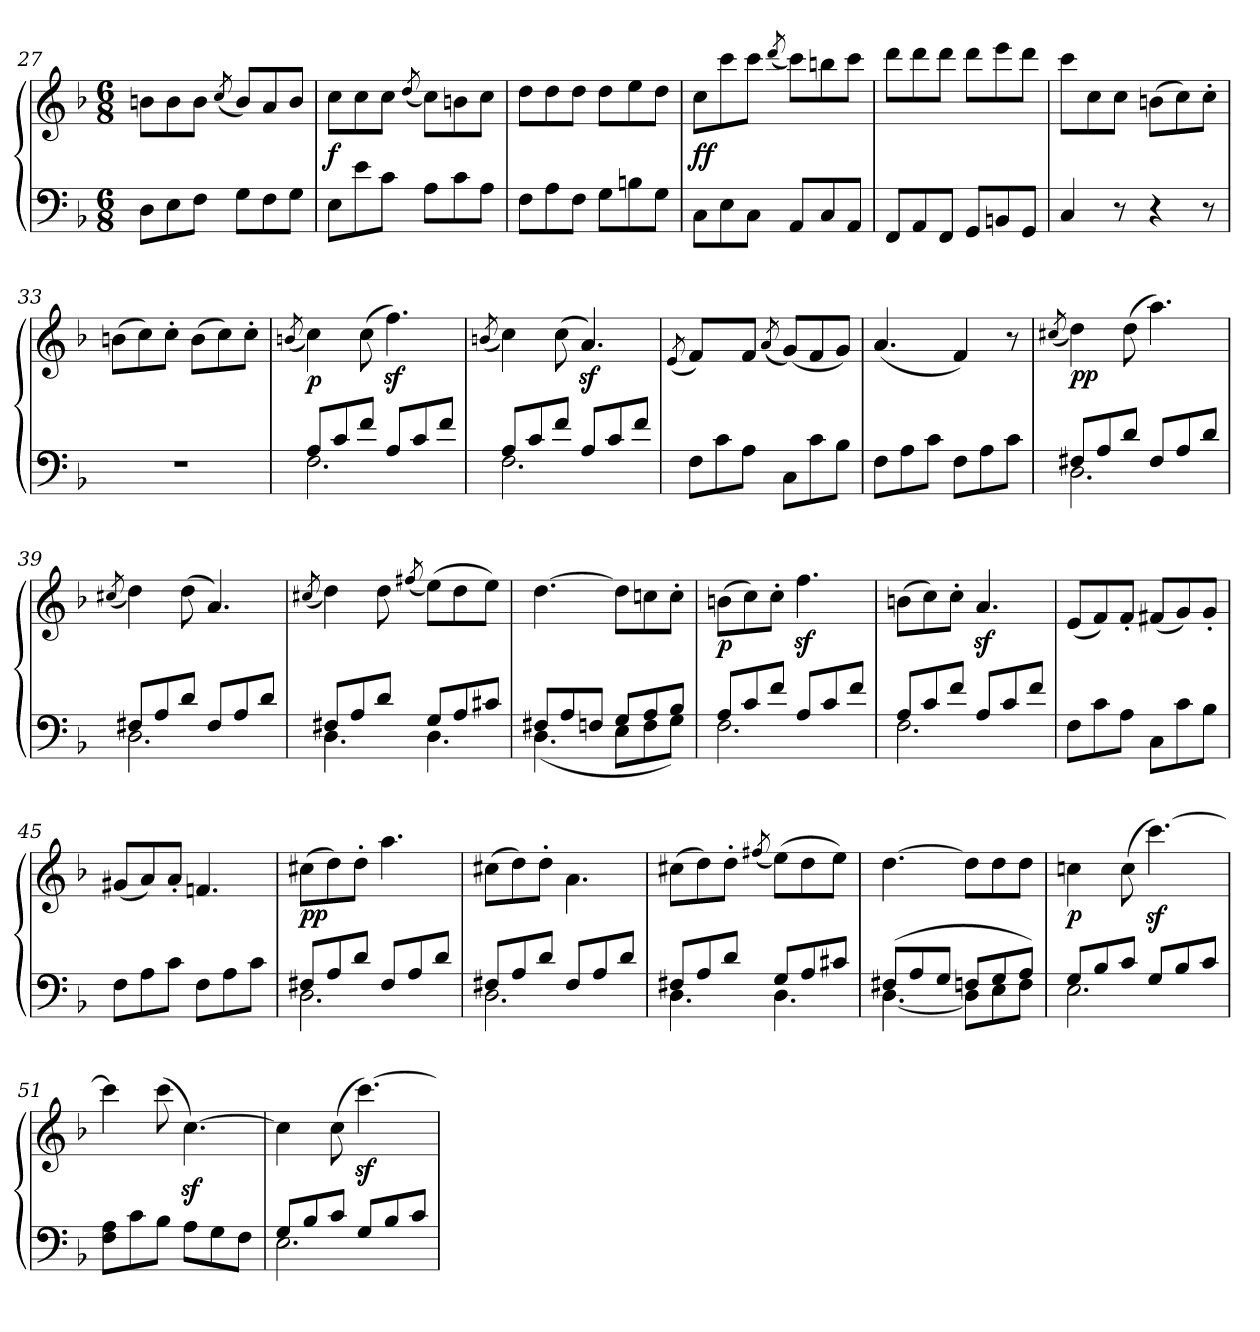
**kern	**kern	**dynam
*part1	*part1	*part1
*staff2	*staff1	*staff1/2
!!LO:LB:g=z
*clefF4	*clefG2	*
*k[b-]	*k[b-]	*
*F:	*F:	*
*M6/8	*M6/8	*
=27	=27	=27
8DL	8bnL	.
8E	8b	.
8FJ	8bJ	.
.	(<8qcc/	.
8GL	8bL)	.
8F	8a	.
8GJ	8bJ	.
=28	=28	=28
8EL	8ccL	f
8e	8cc	.
8cJ	8ccJ	.
.	(<8qdd/	.
8AL	8ccL)	.
8c	8bn	.
8AJ	8ccJ	.
=29	=29	=29
8FL	8ddL	.
8A	8dd	.
8FJ	8ddJ	.
8GL	8ddL	.
8Bn	8ee	.
8GJ	8ddJ	.
=30	=30	=30
8CL	8ccL	ff
8E	8ccc	.
8CJ	8cccJ	.
.	(<8qddd/	.
8AAL	8cccL)	.
8C	8bbn	.
8AAJ	8cccJ	.
=31	=31	=31
8FFL	8dddL	.
8AA	8ddd	.
8FFJ	8dddJ	.
8GGL	8dddL	.
8BBn	8eee	.
8GGJ	8dddJ	.
=32	=32	=32
*	*^	*
4C	8cccL	4ryy	.
.	8cc	.	.
8r	8ccJ	16ryy	.
!	!	!	!LO:DY:b
.	.	4..ryy	decresc.
4r	(>8bnL	.	.
.	8cc)	.	.
8r	8cc'J	.	.
*	*v	*v	*
=33	=33	=33
2.r	(>8bn\L	.
.	8cc\)	.
.	8cc'\J	.
.	(>8b\L	.
.	8cc\)	.
.	8cc'\J	.
!!LO:LB:g=z
=34	=34	=34
.	(<8qbn/	.
*^	*	*
!	!	!	!LO:DY:b
8A/L	2.F\	4cc\)	p
8c/	.	.	.
8f/J	.	(>8cc\	.
8A/L	.	4.ffz<\)	.
8c/	.	.	.
8f/J	.	.	.
=35	=35	=35	=35
.	.	(<8qbn/	.
8A/L	2.F\	4cc\)	.
8c/	.	.	.
8f/J	.	(>8cc\	.
8A/L	.	4.az<)	.
8c/	.	.	.
8f/J	.	.	.
*v	*v	*	*
=36	=36	=36
.	(<8qe	.
8F\L	4f)	.
8c\	.	.
8A\J	8fJ	.
.	(<8qa	.
8C\L	(<8gL)	.
8c\	8f	.
8B-\J	8gJ)	.
=37	=37	=37
8F\L	(<4.a/	.
8A\	.	.
8c\J	.	.
8F\L	4f/)	.
8A\	.	.
8c\J	8r	.
=38	=38	=38
.	(<8qcc#X/	.
*^	*	*
!	!	!	!LO:DY:b
8F#X/L	2.D\	4dd\)	pp
8A/	.	.	.
8d/J	.	(>8dd\	.
8F#/L	.	4.aa\)	.
8A/	.	.	.
8d/J	.	.	.
=39	=39	=39	=39
.	.	(<8qcc#X/	.
8F#X/L	2.D\	4dd\)	.
8A/	.	.	.
8d/J	.	(>8dd\	.
8F#/L	.	4.a)	.
8A/	.	.	.
8d/J	.	.	.
=40	=40	=40	=40
.	.	(<8qcc#X/	.
8F#X/L	4.D\	4dd\)	.
8A/	.	.	.
8d/J	.	8dd\	.
.	.	(<8qff#X	.
8G/L	4.D\	(>8ee\L)	.
8A/	.	8dd\	.
8c#X/J	.	8ee\J)	.
!!LO:PB:g=z
=41	=41	=41	=41
8F#X/L	(<4.D\	[4.dd	cresc.
8A/	.	.	.
8Fn/J	.	.	.
8G/L	8E\L	8ddL]	.
8A/	8F\	8ccn	.
8B-/J	8G\J)	8cc'J	.
=42	=42	=42	=42
!	!	!	!LO:DY:b
8A/L	2.F\	(>8bnL	p
8c/	.	8cc)	.
8f/J	.	8cc'J	.
8A/L	.	4.ffz<	.
8c/	.	.	.
8f/J	.	.	.
=43	=43	=43	=43
8A/L	2.F\	(>8bnL	.
8c/	.	8cc)	.
8f/J	.	8cc'J	.
8A/L	.	4.az</	.
8c/	.	.	.
8f/J	.	.	.
*v	*v	*	*
=44	=44	=44
8F\L	(<8e/L	.
8c\	8f/)	.
8A\J	8f'/J	.
8C\L	(<8f#X/L	.
8c\	8g/)	.
8B-\J	8g'/J	.
=45	=45	=45
8F\L	(<8g#X/L	.
8A\	8a/)	.
8c\J	8a'/J	.
8F\L	4.fn/	.
8A\	.	.
8c\J	.	.
=46	=46	=46
*^	*	*
!	!	!	!LO:DY:b
8F#X/L	2.D\	(>8cc#XL	pp
8A/	.	8dd)	.
8d/J	.	8dd'J	.
8F#/L	.	4.aa	.
8A/	.	.	.
8d/J	.	.	.
!!LO:LB:g=z
=47	=47	=47	=47
8F#X/L	2.D\	(>8cc#XL	.
8A/	.	8dd)	.
8d/J	.	8dd'J	.
8F#/L	.	4.a\	.
8A/	.	.	.
8d/J	.	.	.
=48	=48	=48	=48
8F#X/L	4.D\	(>8cc#XL	.
8A/	.	8dd)	.
8d/J	.	8dd'J	.
.	.	(<8qff#X/	.
8G/L	4.D\	(>8ee\L)	.
8A/	.	8dd\	.
8c#X/J	.	8ee\J)	.
=49	=49	=49	=49
(8F#X/L	[4.D\	[4.dd	cresc.
8A/	.	.	.
8G/J	.	.	.
8Fn/L	8D\L]	8ddL]	.
8G/	8E\	8dd	.
8A/J)	8F\J	8ddJ	.
=50	=50	=50	=50
!	!	!	!LO:DY:b
8G/L	2.E\	4ccn	p
8B-/	.	.	.
8c/J	.	(8cc	.
8G/L	.	[4.cccz<)	.
8B-/	.	.	.
8c/J	.	.	.
*v	*v	*	*
=51	=51	=51
8F\ 8A\L	4ccc]	.
8c\	.	.
8B-\J	(8ccc	.
8A\L	[4.ccz<)	.
8G\	.	.
8F\J	.	.
=52	=52	=52
*^	*	*
8G/L	2.E\	4cc]	.
8B-/	.	.	.
8c/J	.	(8cc	.
8G/L	.	[4.cccz<)	.
8B-/	.	.	.
8c/J	.	.	.
*v	*v	*	*
=	=	=
*-	*-	*-
